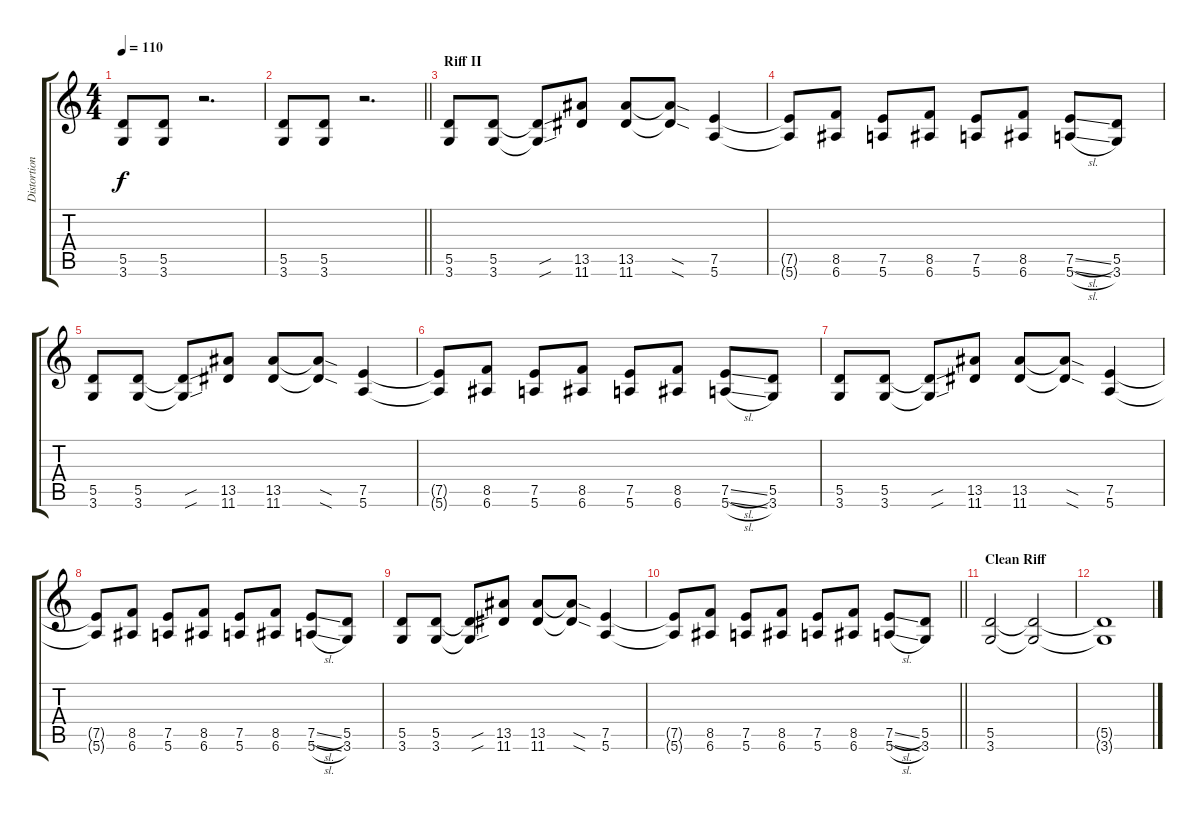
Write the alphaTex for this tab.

\track ("Distortion II" "Distortion") {instrument distortionguitar}
\staff {score tabs}
\tuning (E4 B3 G3 D3 A2 E2) {hide}
\ts (4 4)
\tempo 110
\clef g2
\ks c
(5.5 3.6).8{dy f} (5.5 3.6).8 r.2{d} |
\barLineRight lightlight
(5.5 3.6).8 (5.5 3.6).8 r.2{d} |
\section ("" "Riff II")
(5.5 3.6).8 (5.5 3.6).8 (5.5{sou t} 3.6{sou t}).8 (13.5 11.6).8 (13.5 11.6).8 (13.5{sod t} 11.6{sod t}).8 (7.5 5.6).4 |
(7.5{t} 5.6{t}).8 (8.5 6.6).8 (7.5 5.6).8 (8.5 6.6).8 (7.5 5.6).8 (8.5 6.6).8 (7.5{sl} 5.6{sl}).8 (5.5 3.6).8 |
(5.5 3.6).8 (5.5 3.6).8 (5.5{sou t} 3.6{sou t}).8 (13.5 11.6).8 (13.5 11.6).8 (13.5{sod t} 11.6{sod t}).8 (7.5 5.6).4 |
(7.5{t} 5.6{t}).8 (8.5 6.6).8 (7.5 5.6).8 (8.5 6.6).8 (7.5 5.6).8 (8.5 6.6).8 (7.5{sl} 5.6{sl}).8 (5.5 3.6).8 |
(5.5 3.6).8 (5.5 3.6).8 (5.5{sou t} 3.6{sou t}).8 (13.5 11.6).8 (13.5 11.6).8 (13.5{sod t} 11.6{sod t}).8 (7.5 5.6).4 |
(7.5{t} 5.6{t}).8 (8.5 6.6).8 (7.5 5.6).8 (8.5 6.6).8 (7.5 5.6).8 (8.5 6.6).8 (7.5{sl} 5.6{sl}).8 (5.5 3.6).8 |
(5.5 3.6).8 (5.5 3.6).8 (5.5{sou t} 3.6{sou t}).8 (13.5 11.6).8 (13.5 11.6).8 (13.5{sod t} 11.6{sod t}).8 (7.5 5.6).4 |
\barLineRight lightlight
(7.5{t} 5.6{t}).8 (8.5 6.6).8 (7.5 5.6).8 (8.5 6.6).8 (7.5 5.6).8 (8.5 6.6).8 (7.5{sl} 5.6{sl}).8 (5.5 3.6).8 |
\section ("" "Clean Riff")
(5.5 3.6).2{volume 0} (5.5{t} 3.6{t}).2 |
(5.5{t} 3.6{t}).1
